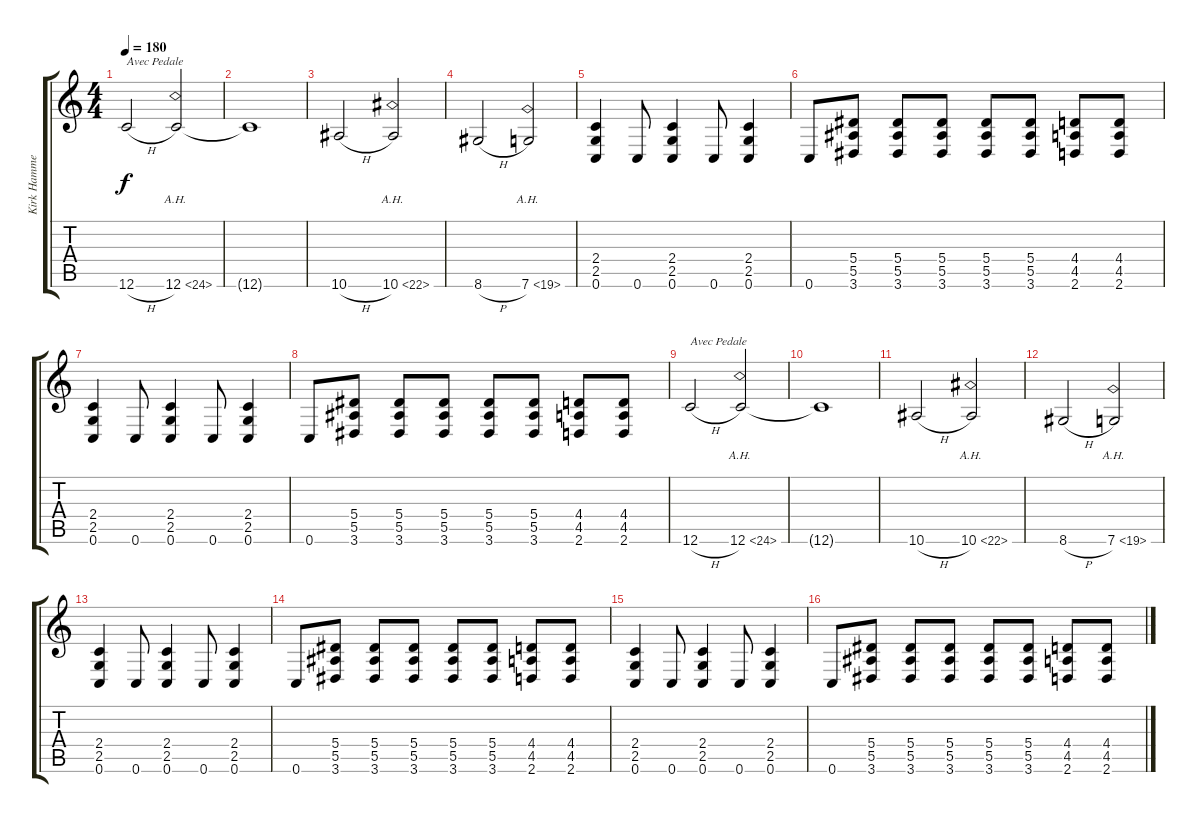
\track ("Kirk Hammet" "Kirk Hamme") {instrument distortionguitar}
\staff {score tabs}
\tuning (C4 G3 Eb3 Bb2 F2 C2) {hide}
\ts (4 4)
\tempo 180
\clef g2
\ks c
12.6{h}.2{txt "Avec Pedale" dy f} 12.6{ah 12}.2 |
12.6{t}.1 |
10.6{h}.2 10.6{ah 12}.2 |
8.6{h}.2 7.6{ah 12}.2 |
(2.4 2.5 0.6).4 0.6.8 (2.4 2.5 0.6).4 0.6.8 (2.4 2.5 0.6).4 |
0.6.8 (5.4 5.5 3.6).8 (5.4 5.5 3.6).8 (5.4 5.5 3.6).8 (5.4 5.5 3.6).8 (5.4 5.5 3.6).8 (4.4 4.5 2.6).8 (4.4 4.5 2.6).8 |
(2.4 2.5 0.6).4 0.6.8 (2.4 2.5 0.6).4 0.6.8 (2.4 2.5 0.6).4 |
0.6.8 (5.4 5.5 3.6).8 (5.4 5.5 3.6).8 (5.4 5.5 3.6).8 (5.4 5.5 3.6).8 (5.4 5.5 3.6).8 (4.4 4.5 2.6).8 (4.4 4.5 2.6).8 |
12.6{h}.2{txt "Avec Pedale"} 12.6{ah 12}.2 |
12.6{t}.1 |
10.6{h}.2 10.6{ah 12}.2 |
8.6{h}.2 7.6{ah 12}.2 |
(2.4 2.5 0.6).4 0.6.8 (2.4 2.5 0.6).4 0.6.8 (2.4 2.5 0.6).4 |
0.6.8 (5.4 5.5 3.6).8 (5.4 5.5 3.6).8 (5.4 5.5 3.6).8 (5.4 5.5 3.6).8 (5.4 5.5 3.6).8 (4.4 4.5 2.6).8 (4.4 4.5 2.6).8 |
(2.4 2.5 0.6).4 0.6.8 (2.4 2.5 0.6).4 0.6.8 (2.4 2.5 0.6).4 |
0.6.8 (5.4 5.5 3.6).8 (5.4 5.5 3.6).8 (5.4 5.5 3.6).8 (5.4 5.5 3.6).8 (5.4 5.5 3.6).8 (4.4 4.5 2.6).8 (4.4 4.5 2.6).8
